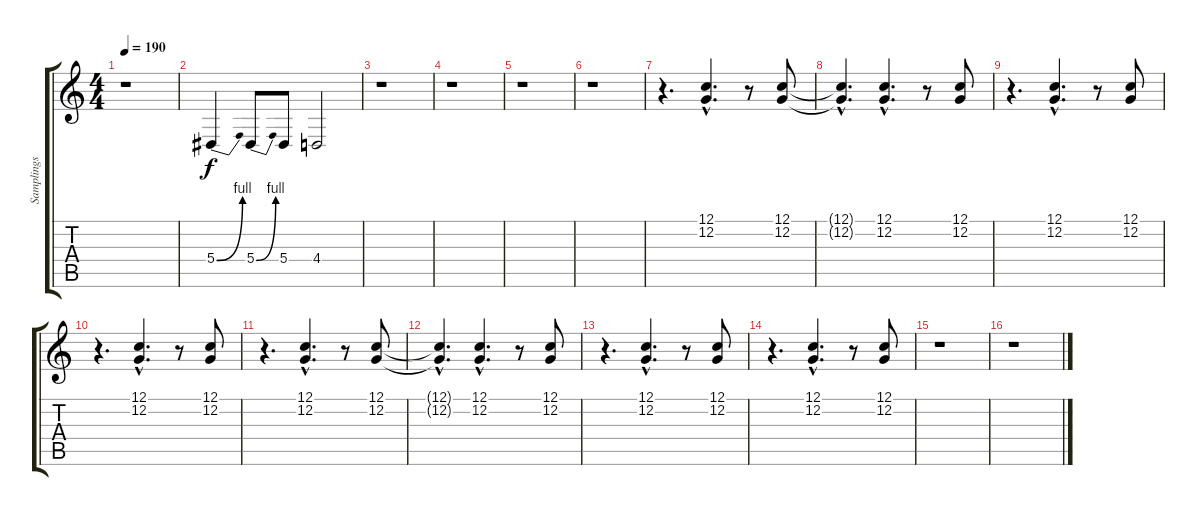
\track ("Samplings" "Samplings") {instrument drawbarorgan}
\staff {score tabs}
\tuning (C4 G3 Eb3 Bb2 F2 C2) {hide}
\ts (4 4)
\tempo 190
\clef g2
\ks c
r.1{dy f} |
5.4{be (bend 0 0 60 4)}.4 5.4{be (bend 0 0 60 4)}.8 5.4.8 4.4.2 |
r.1 |
r.1 |
r.1 |
r.1 |
r.4{d} (12.1{hac} 12.2{hac}).4{d volume 8 instrument tinklebell} r.8 (12.1 12.2).8 |
(12.1{hac t} 12.2{hac t}).4{d} (12.1{hac} 12.2{hac}).4{d} r.8 (12.1 12.2).8 |
r.4{d} (12.1{hac} 12.2{hac}).4{d} r.8 (12.1 12.2).8 |
r.4{d} (12.1{hac} 12.2{hac}).4{d} r.8 (12.1 12.2).8 |
r.4{d} (12.1{hac} 12.2{hac}).4{d volume 8 instrument tinklebell} r.8 (12.1 12.2).8 |
(12.1{hac t} 12.2{hac t}).4{d} (12.1{hac} 12.2{hac}).4{d} r.8 (12.1 12.2).8 |
r.4{d} (12.1{hac} 12.2{hac}).4{d} r.8 (12.1 12.2).8 |
r.4{d} (12.1{hac} 12.2{hac}).4{d} r.8 (12.1 12.2).8 |
r.1 |
r.1
